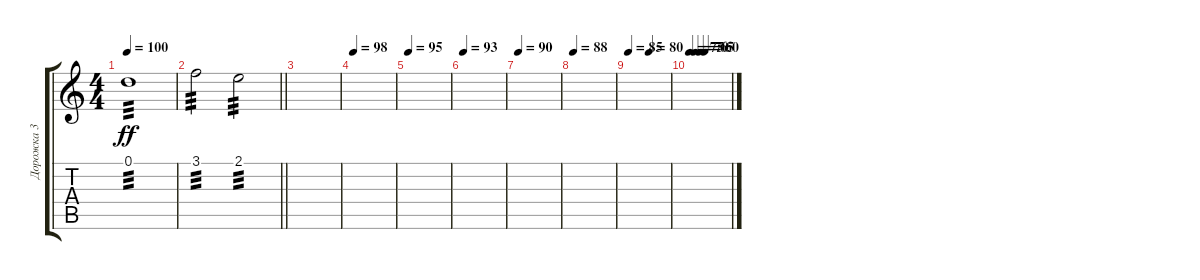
\track ("Дорожка 3" "Дорожка 3") {instrument distortionguitar}
\staff {score tabs}
\tuning (D4 A3 F3 C3 G2 C2) {hide}
\ts (4 4)
\tempo 100
\clef g2
\ks c
0.1.1{tp 3 dy ff} |
\barLineRight lightlight
3.1.2{tp 3} 2.1.2{tp 3} |
\section ("" "")
|
\tempo 98
|
\tempo 95
|
\tempo 93
|
\tempo 90
|
\tempo 88
|
\tempo 85
\tempo (80 0.5)
|
\tempo 75
\tempo (70 0.125)
\tempo (65 0.25)
\tempo (60 0.375)
